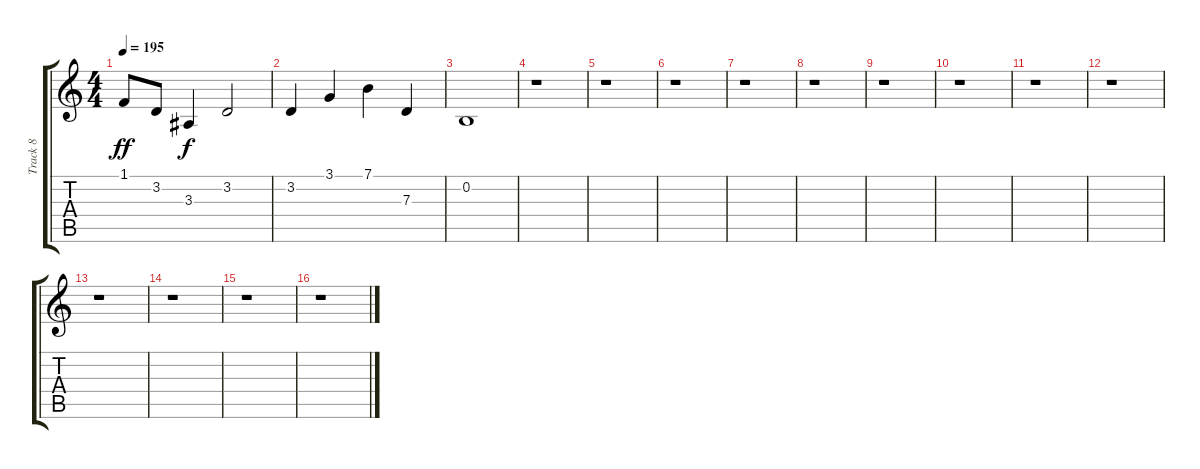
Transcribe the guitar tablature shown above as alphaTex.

\track ("Track 8" "Track 8") {instrument harpsichord}
\staff {score tabs}
\tuning (E4 B3 G3 D3 A2 E2) {hide}
\ts (4 4)
\tempo 195
\clef g2
\ks c
1.1.8{dy ff} 3.2.8 3.3.4{dy f} 3.2.2 |
3.2.4 3.1.4 7.1.4 7.3.4 |
0.2.1 |
r.1 |
r.1 |
r.1 |
r.1 |
r.1 |
r.1 |
r.1 |
r.1 |
r.1 |
r.1 |
r.1 |
r.1 |
r.1
